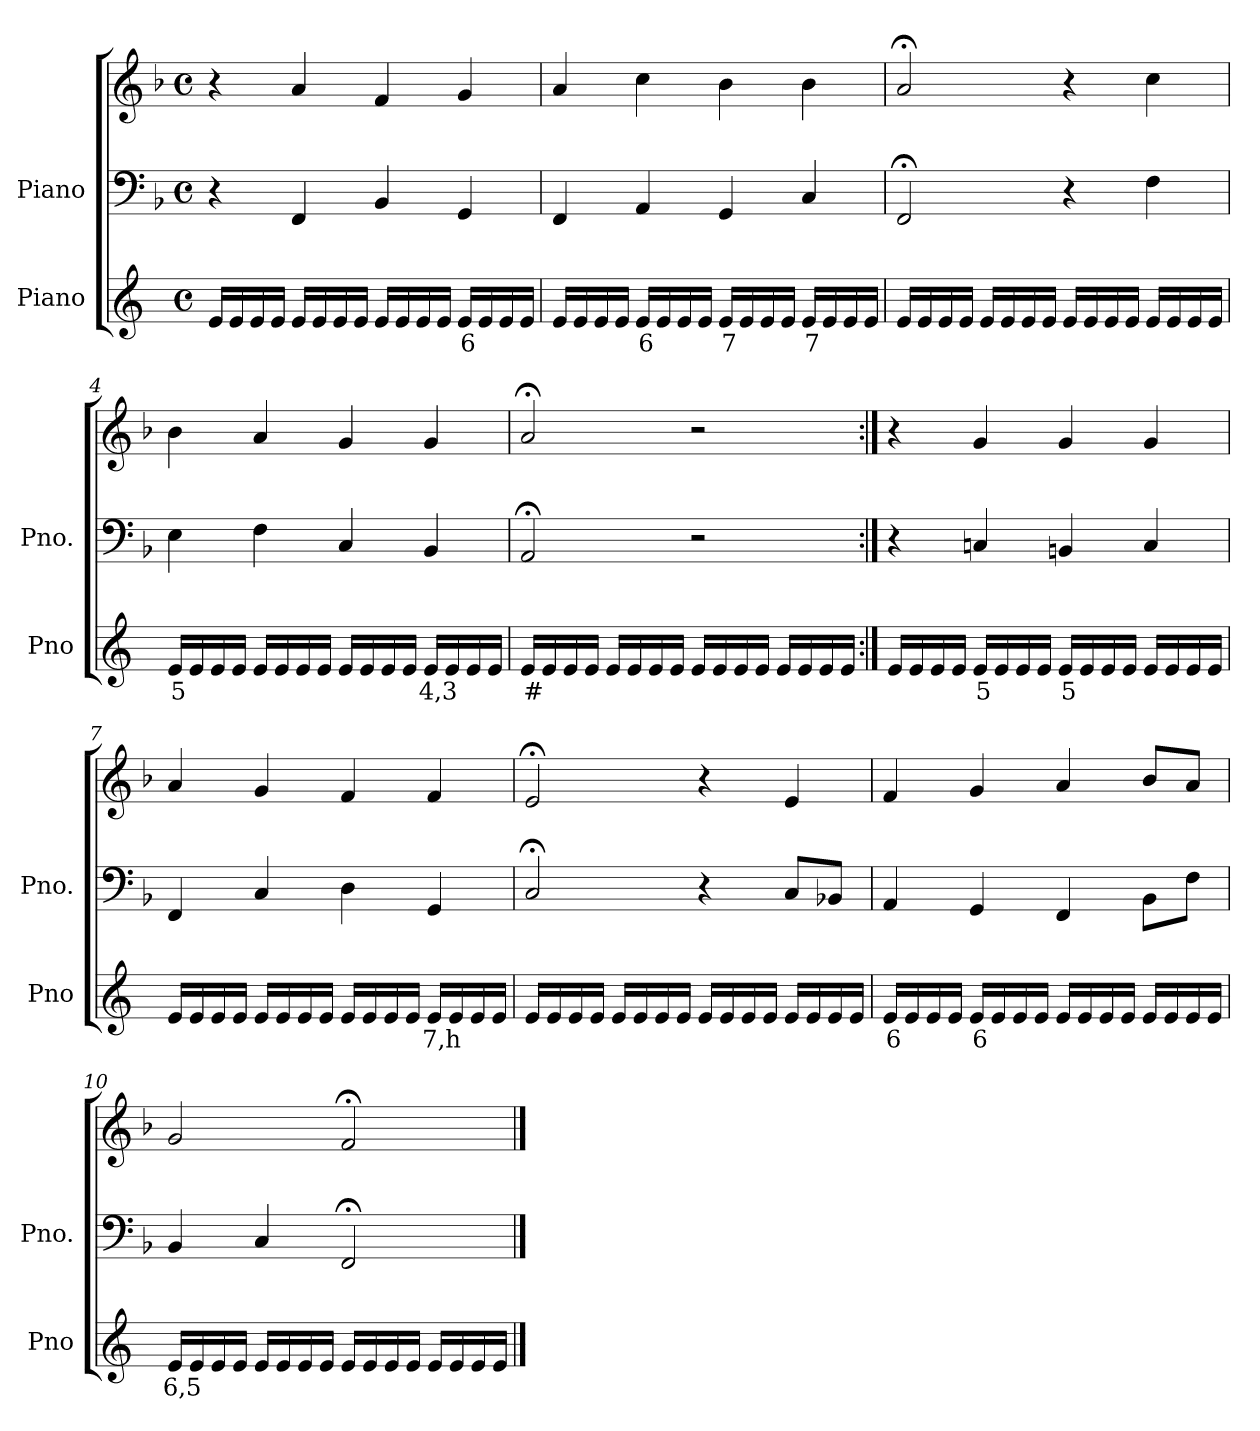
**kern	**text	**kern	**kern
*part2	*part2	*part1	*part1
*staff3	*staff3	*staff2	*staff1
*I"Piano	*	*I"Piano	*
*I'Pno	*	*I'Pno.	*
*clefG2	*	*clefF4	*clefG2
*k[]	*	*k[b-]	*k[b-]
*M4/4	*	*M4/4	*M4/4
*met(c)	*	*met(c)	*met(c)
=1	=1	=1	=1
16e/LL	.	4r	4r
16e/	.	.	.
16e/	.	.	.
16e/JJ	.	.	.
16e/LL	.	4FF/	4a/
16e/	.	.	.
16e/	.	.	.
16e/JJ	.	.	.
16e/LL	.	4BB-/	4f/
16e/	.	.	.
16e/	.	.	.
16e/JJ	.	.	.
!	!LO:LY:b	!	!
16e/LL	6	4GG/	4g/
16e/	.	.	.
16e/	.	.	.
16e/JJ	.	.	.
=2	=2	=2	=2
16e/LL	.	4FF/	4a/
16e/	.	.	.
16e/	.	.	.
16e/JJ	.	.	.
!	!LO:LY:b	!	!
16e/LL	6	4AA/	4cc\
16e/	.	.	.
16e/	.	.	.
16e/JJ	.	.	.
!	!LO:LY:b	!	!
16e/LL	7	4GG/	4b-\
16e/	.	.	.
16e/	.	.	.
16e/JJ	.	.	.
!	!LO:LY:b	!	!
16e/LL	7	4C/	4b-\
16e/	.	.	.
16e/	.	.	.
16e/JJ	.	.	.
=3	=3	=3	=3
16e/LL	.	2FF;</	2a;</
16e/	.	.	.
16e/	.	.	.
16e/JJ	.	.	.
16e/LL	.	.	.
16e/	.	.	.
16e/	.	.	.
16e/JJ	.	.	.
16e/LL	.	4r	4r
16e/	.	.	.
16e/	.	.	.
16e/JJ	.	.	.
16e/LL	.	4F\	4cc\
16e/	.	.	.
16e/	.	.	.
16e/JJ	.	.	.
=4	=4	=4	=4
!	!LO:LY:b	!	!
16e/LL	5	4E\	4b-\
16e/	.	.	.
16e/	.	.	.
16e/JJ	.	.	.
16e/LL	.	4F\	4a/
16e/	.	.	.
16e/	.	.	.
16e/JJ	.	.	.
16e/LL	.	4C/	4g/
16e/	.	.	.
16e/	.	.	.
16e/JJ	.	.	.
!	!LO:LY:b	!	!
16e/LL	4,3	4BB-/	4g/
16e/	.	.	.
16e/	.	.	.
16e/JJ	.	.	.
=5	=5	=5	=5
!	!LO:LY:b	!	!
16e/LL	#	2AA;</	2a;</
16e/	.	.	.
16e/	.	.	.
16e/JJ	.	.	.
16e/LL	.	.	.
16e/	.	.	.
16e/	.	.	.
16e/JJ	.	.	.
16e/LL	.	2r	2r
16e/	.	.	.
16e/	.	.	.
16e/JJ	.	.	.
16e/LL	.	.	.
16e/	.	.	.
16e/	.	.	.
16e/JJ	.	.	.
=6:|!	=6:|!	=6:|!	=6:|!
16e/LL	.	4r	4r
16e/	.	.	.
16e/	.	.	.
16e/JJ	.	.	.
!	!LO:LY:b	!	!
16e/LL	5	4Cn/	4g/
16e/	.	.	.
16e/	.	.	.
16e/JJ	.	.	.
!	!LO:LY:b	!	!
16e/LL	5	4BBn/	4g/
16e/	.	.	.
16e/	.	.	.
16e/JJ	.	.	.
16e/LL	.	4C/	4g/
16e/	.	.	.
16e/	.	.	.
16e/JJ	.	.	.
=7	=7	=7	=7
16e/LL	.	4FF/	4a/
16e/	.	.	.
16e/	.	.	.
16e/JJ	.	.	.
16e/LL	.	4C/	4g/
16e/	.	.	.
16e/	.	.	.
16e/JJ	.	.	.
16e/LL	.	4D\	4f/
16e/	.	.	.
16e/	.	.	.
16e/JJ	.	.	.
!	!LO:LY:b	!	!
16e/LL	7,h	4GG/	4f/
16e/	.	.	.
16e/	.	.	.
16e/JJ	.	.	.
=8	=8	=8	=8
16e/LL	.	2C;</	2e;</
16e/	.	.	.
16e/	.	.	.
16e/JJ	.	.	.
16e/LL	.	.	.
16e/	.	.	.
16e/	.	.	.
16e/JJ	.	.	.
16e/LL	.	4r	4r
16e/	.	.	.
16e/	.	.	.
16e/JJ	.	.	.
16e/LL	.	8C/L	4e/
16e/	.	.	.
!	!LO:LY:b	!	!
16e/	_	8BB-X/J	.
16e/JJ	.	.	.
=9	=9	=9	=9
!	!LO:LY:b	!	!
16e/LL	6	4AA/	4f/
16e/	.	.	.
16e/	.	.	.
16e/JJ	.	.	.
!	!LO:LY:b	!	!
16e/LL	6	4GG/	4g/
16e/	.	.	.
16e/	.	.	.
16e/JJ	.	.	.
16e/LL	.	4FF/	4a/
16e/	.	.	.
16e/	.	.	.
16e/JJ	.	.	.
16e/LL	.	8BB-\L	8b-/L
16e/	.	.	.
16e/	.	8F\J	8a/J
16e/JJ	.	.	.
=10	=10	=10	=10
!	!LO:LY:b	!	!
16e/LL	6,5	4BB-/	2g/
16e/	.	.	.
16e/	.	.	.
16e/JJ	.	.	.
16e/LL	.	4C/	.
16e/	.	.	.
16e/	.	.	.
16e/JJ	.	.	.
16e/LL	.	2FF;</	2f;</
16e/	.	.	.
16e/	.	.	.
16e/JJ	.	.	.
16e/LL	.	.	.
16e/	.	.	.
16e/	.	.	.
16e/JJ	.	.	.
==	==	==	==
*-	*-	*-	*-
